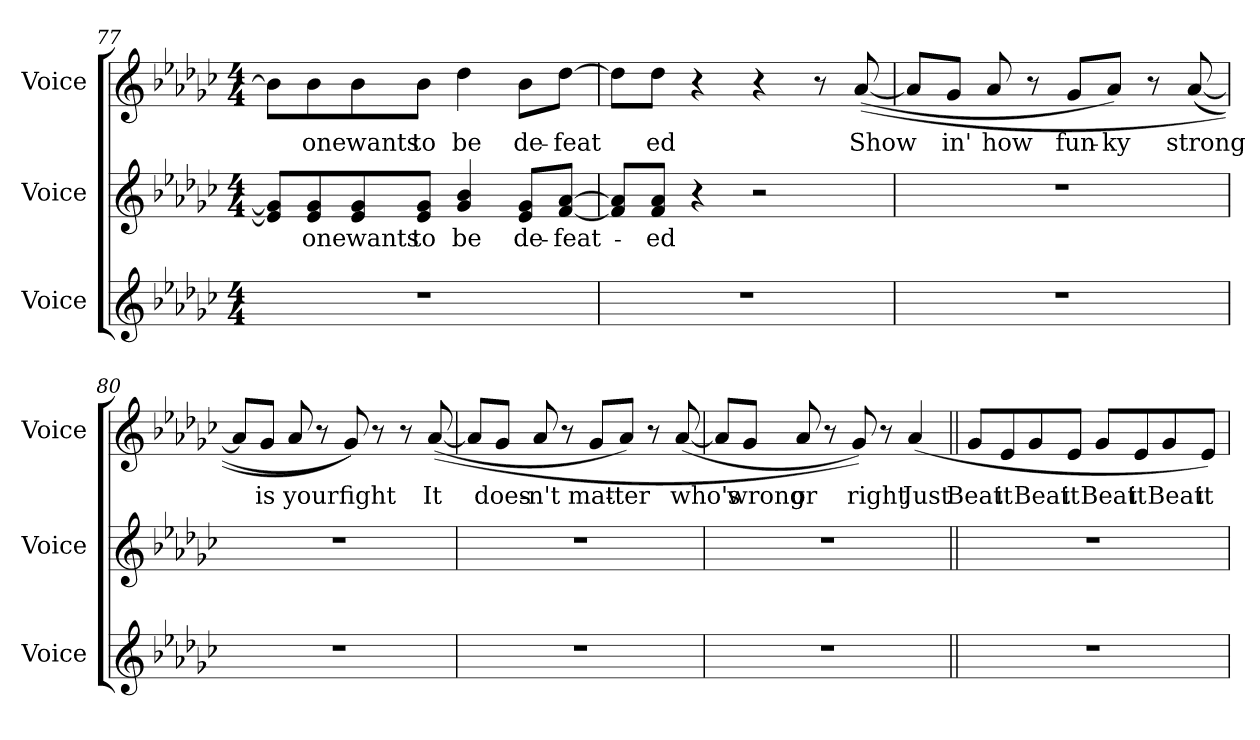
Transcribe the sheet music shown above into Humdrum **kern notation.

**kern	**kern	**text	**kern	**text
*part3	*part2	*part2	*part1	*part1
*staff3	*staff2	*staff2	*staff1	*staff1
*I"Voice	*I"Voice	*	*I"Voice	*
*I'Voice	*I'Voice	*	*I'Voice	*
!!LO:PB:g=z
*clefG2	*clefG2	*	*clefG2	*
*k[b-e-a-d-g-c-]	*k[b-e-a-d-g-c-]	*	*k[b-e-a-d-g-c-]	*
*e-:	*e-:	*	*e-:	*
*M4/4	*M4/4	*	*M4/4	*
=77	=77	=77	=77	=77
1r	8e-i/] 8g-i]L	.	8b-i\L]	.
!	!	!LO:LY:b:color=#000000	!	!
!	!	!	!	!LO:LY:b:color=#000000
.	8e-i/ 8g-i	one	8b-i\	one
!	!	!LO:LY:b:color=#000000	!	!
!	!	!	!	!LO:LY:b:color=#000000
.	8e-i/ 8g-i	wants	8b-i\	wants
!	!	!LO:LY:b:color=#000000	!	!
!	!	!	!	!LO:LY:b:color=#000000
.	8e-i/ 8g-iJ	to	8b-i\J	to
!	!	!LO:LY:b:color=#000000	!	!
!	!	!	!	!LO:LY:b:color=#000000
.	4g-i/ 4b-i	be	4dd-i\	be
!	!	!LO:LY:b:color=#000000	!	!
!	!	!	!	!LO:LY:b:color=#000000
.	8e-i/ 8g-iL	de-	8b-i\L	de-
!	!	!LO:LY:b:color=#000000	!	!
!	!	!	!	!LO:LY:b:color=#000000
.	[8fi/ [8a-iJ	-feat-	[8dd-i\J	-feat
=78	=78	=78	=78	=78
1r	8fi/] 8a-i]L	.	8dd-i\L]	.
!	!	!LO:LY:b:color=#000000	!	!
!	!	!	!	!LO:LY:b:color=#000000
.	8fi/ 8a-iJ	-ed	8dd-i\J	ed
.	4r	.	4r	.
.	2r	.	4r	.
.	.	.	8r	.
!	!	!	!	!LO:LY:b:color=#000000
.	.	.	(([8a-i/	Show
=79	=79	=79	=79	=79
1r	1r	.	8a-i/L]	.
!	!	!	!	!LO:LY:b:color=#000000
.	.	.	8g-i/J	in'
!	!	!	!	!LO:LY:b:color=#000000
.	.	.	8a-i/	how
.	.	.	8r	.
!	!	!	!	!LO:LY:b:color=#000000
.	.	.	8g-i/L	fun-
!	!	!	!	!LO:LY:b:color=#000000
.	.	.	8a-i/J)	-ky
.	.	.	8r	.
!	!	!	!	!LO:LY:b:color=#000000
.	.	.	([8a-i/	strong
!!LO:LB:g=z
=80	=80	=80	=80	=80
1r	1r	.	8a-i/L]	.
!	!	!	!	!LO:LY:b:color=#000000
.	.	.	8g-i/J	is
!	!	!	!	!LO:LY:b:color=#000000
.	.	.	8a-i/	your
.	.	.	8r	.
!	!	!	!	!LO:LY:b:color=#000000
.	.	.	8g-i/))	fight
.	.	.	8r	.
.	.	.	8r	.
!	!	!	!	!LO:LY:b:color=#000000
.	.	.	(([8a-i/	It
=81	=81	=81	=81	=81
1r	1r	.	8a-i/L]	.
!	!	!	!	!LO:LY:b:color=#000000
.	.	.	8g-i/J	does-
!	!	!	!	!LO:LY:b:color=#000000
.	.	.	8a-i/	-n't
.	.	.	8r	.
!	!	!	!	!LO:LY:b:color=#000000
.	.	.	8g-i/L	mat-
!	!	!	!	!LO:LY:b:color=#000000
.	.	.	8a-i/J)	-ter
.	.	.	8r	.
!	!	!	!	!LO:LY:b:color=#000000
.	.	.	([8a-i/	who's
=82	=82	=82	=82	=82
1r	1r	.	8a-i/L]	.
!	!	!	!	!LO:LY:b:color=#000000
.	.	.	8g-i/J	wrong
!	!	!	!	!LO:LY:b:color=#000000
.	.	.	8a-i/	or
.	.	.	8r	.
!	!	!	!	!LO:LY:b:color=#000000
.	.	.	8g-i/))	right
.	.	.	8r	.
!	!	!	!	!LO:LY:b:color=#000000
.	.	.	(4a-i/	Just
!!LO:LB:g=z
=83||	=83||	=83||	=83||	=83||
!	!	!	!	!LO:LY:b:color=#000000
1r	1r	.	8g-i/L	Beat
!	!	!	!	!LO:LY:b:color=#000000
.	.	.	8e-i/	it
!	!	!	!	!LO:LY:b:color=#000000
.	.	.	8g-i/	Beat
!	!	!	!	!LO:LY:b:color=#000000
.	.	.	8e-i/J	it
!	!	!	!	!LO:LY:b:color=#000000
.	.	.	8g-i/L	Beat
!	!	!	!	!LO:LY:b:color=#000000
.	.	.	8e-i/	it
!	!	!	!	!LO:LY:b:color=#000000
.	.	.	8g-i/	Beat
!	!	!	!	!LO:LY:b:color=#000000
.	.	.	8e-i/J)	it
=	=	=	=	=
*-	*-	*-	*-	*-
